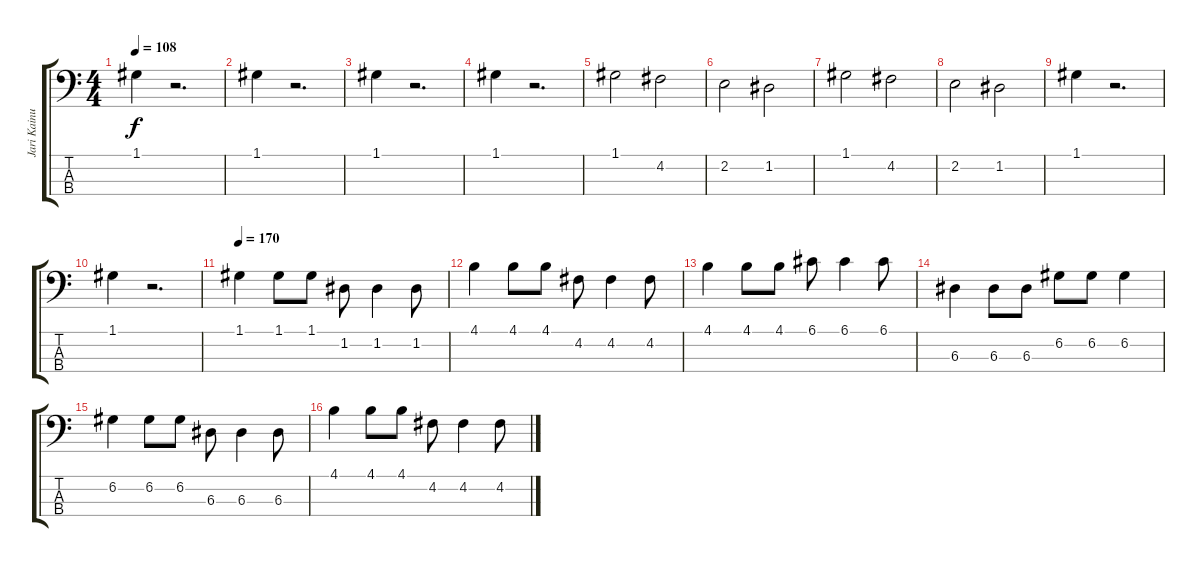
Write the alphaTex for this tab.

\track ("Jari Kainulainen" "Jari Kainu") {instrument electricbasspick}
\staff {score tabs}
\tuning (G2 D2 A1 E1) {hide}
\ts (4 4)
\tempo 108
\clef f4
\ks c
1.1.4{dy f instrument electricbasspick} r.2{d} |
1.1.4 r.2{d} |
1.1.4 r.2{d} |
1.1.4 r.2{d} |
1.1.2 4.2.2 |
2.2.2 1.2.2 |
1.1.2 4.2.2 |
2.2.2 1.2.2 |
1.1.4 r.2{d} |
1.1.4 r.2{d} |
\tempo 170
1.1.4 1.1.8 1.1.8 1.2.8 1.2.4 1.2.8 |
4.1.4 4.1.8 4.1.8 4.2.8 4.2.4 4.2.8 |
4.1.4 4.1.8 4.1.8 6.1.8 6.1.4 6.1.8 |
6.3.4 6.3.8 6.3.8 6.2.8 6.2.8 6.2.4 |
6.2.4 6.2.8 6.2.8 6.3.8 6.3.4 6.3.8 |
4.1.4 4.1.8 4.1.8 4.2.8 4.2.4 4.2.8
